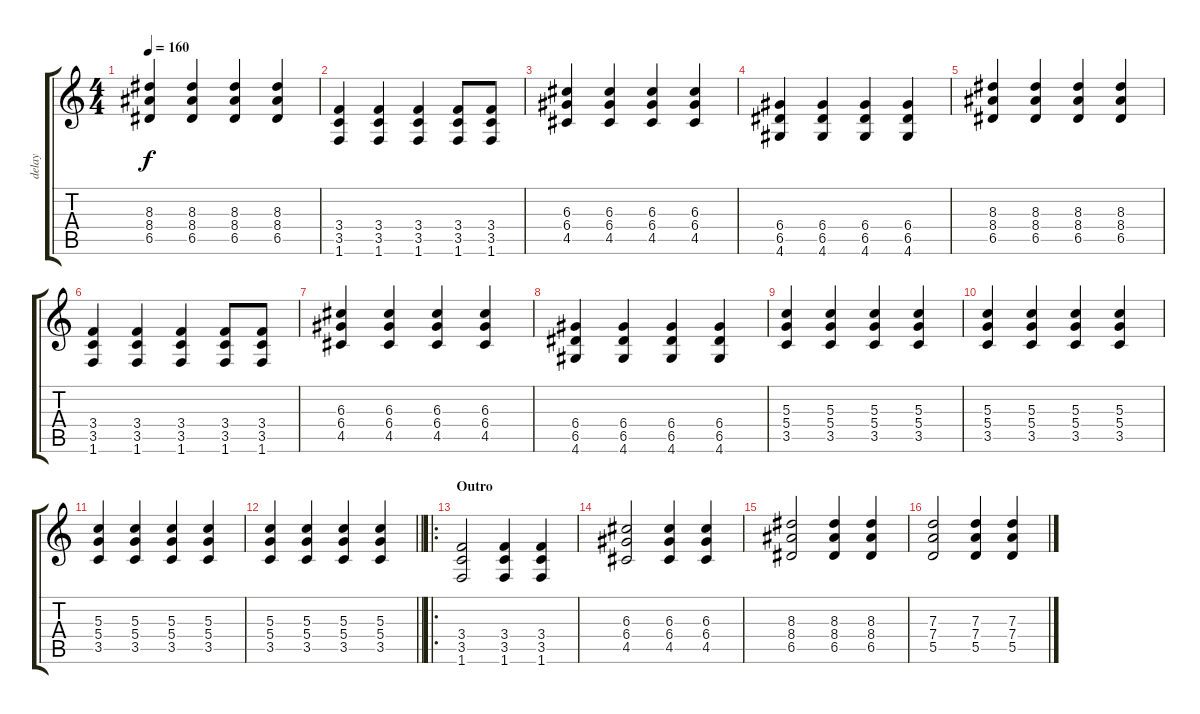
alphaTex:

\track ("delay" "delay") {instrument distortionguitar}
\staff {score tabs}
\tuning (E4 B3 G3 D3 A2 E2) {hide}
\ts (4 4)
\tempo 160
\clef g2
\ks c
(8.3 8.4 6.5).4{dy f} (8.3 8.4 6.5).4 (8.3 8.4 6.5).4 (8.3 8.4 6.5).4 |
(3.4 3.5 1.6).4 (3.4 3.5 1.6).4 (3.4 3.5 1.6).4 (3.4 3.5 1.6).8 (3.4 3.5 1.6).8 |
(6.3 6.4 4.5).4 (6.3 6.4 4.5).4 (6.3 6.4 4.5).4 (6.3 6.4 4.5).4 |
(6.4 6.5 4.6).4 (6.4 6.5 4.6).4 (6.4 6.5 4.6).4 (6.4 6.5 4.6).4 |
(8.3 8.4 6.5).4 (8.3 8.4 6.5).4 (8.3 8.4 6.5).4 (8.3 8.4 6.5).4 |
(3.4 3.5 1.6).4 (3.4 3.5 1.6).4 (3.4 3.5 1.6).4 (3.4 3.5 1.6).8 (3.4 3.5 1.6).8 |
(6.3 6.4 4.5).4 (6.3 6.4 4.5).4 (6.3 6.4 4.5).4 (6.3 6.4 4.5).4 |
(6.4 6.5 4.6).4 (6.4 6.5 4.6).4 (6.4 6.5 4.6).4 (6.4 6.5 4.6).4 |
(5.3 5.4 3.5).4 (5.3 5.4 3.5).4 (5.3 5.4 3.5).4 (5.3 5.4 3.5).4 |
(5.3 5.4 3.5).4 (5.3 5.4 3.5).4 (5.3 5.4 3.5).4 (5.3 5.4 3.5).4 |
(5.3 5.4 3.5).4 (5.3 5.4 3.5).4 (5.3 5.4 3.5).4 (5.3 5.4 3.5).4 |
\barLineRight lightlight
(5.3 5.4 3.5).4 (5.3 5.4 3.5).4 (5.3 5.4 3.5).4 (5.3 5.4 3.5).4 |
\ro
\section ("" "Outro")
(3.4 3.5 1.6).2 (3.4 3.5 1.6).4 (3.4 3.5 1.6).4 |
(6.3 6.4 4.5).2 (6.3 6.4 4.5).4 (6.3 6.4 4.5).4 |
(8.3 8.4 6.5).2 (8.3 8.4 6.5).4 (8.3 8.4 6.5).4 |
(7.3 7.4 5.5).2 (7.3 7.4 5.5).4 (7.3 7.4 5.5).4
